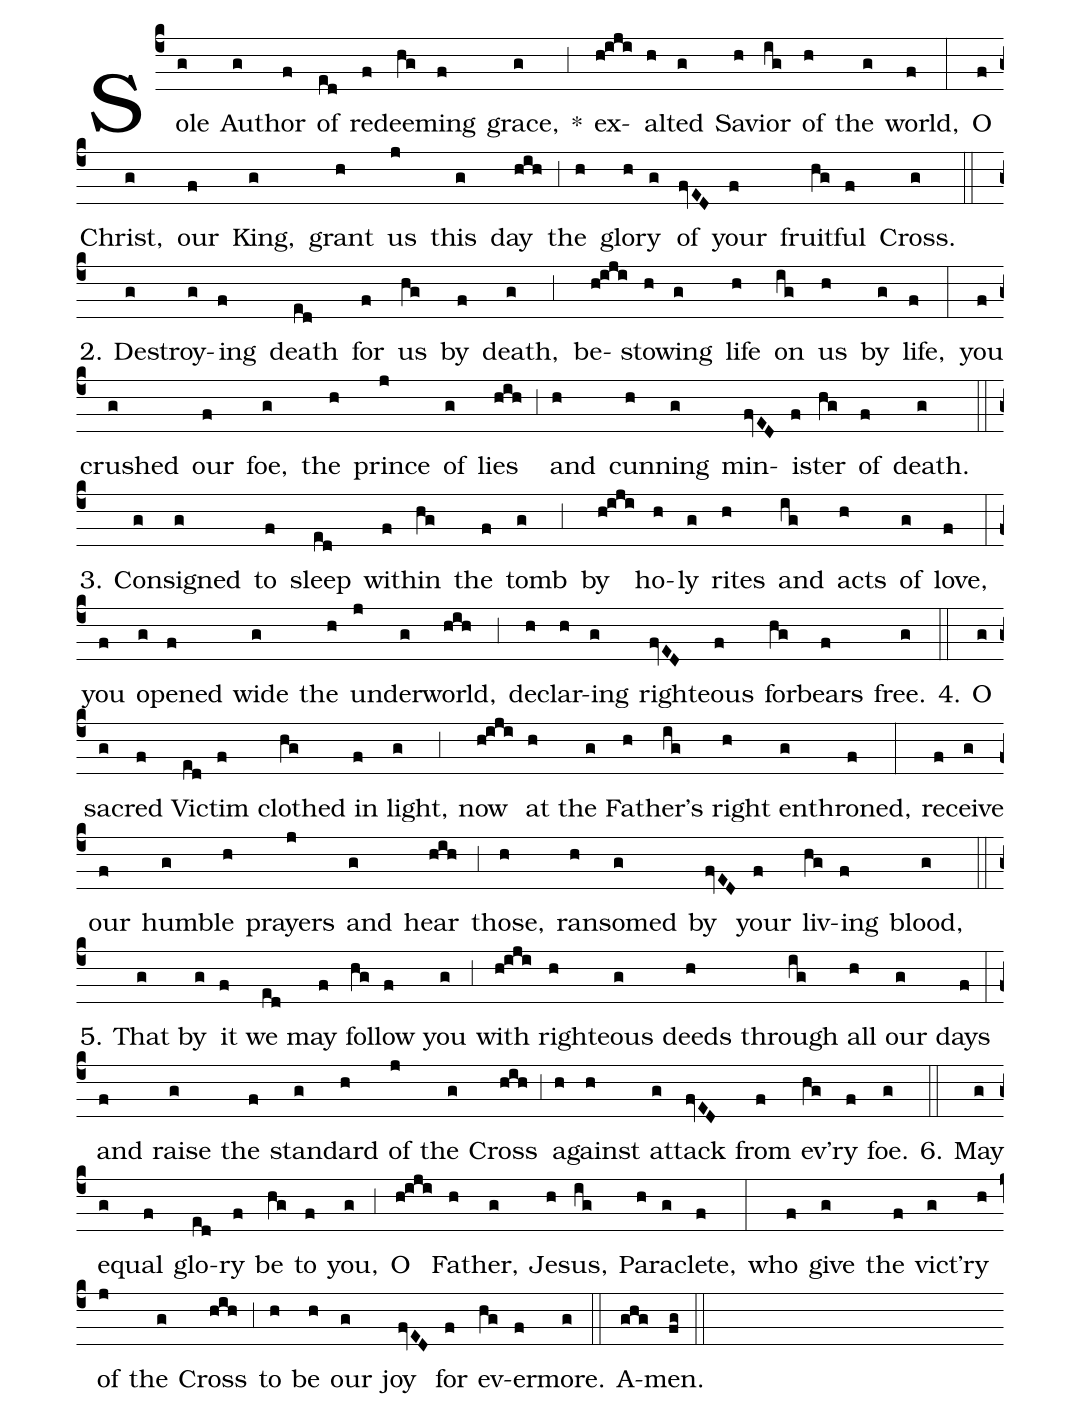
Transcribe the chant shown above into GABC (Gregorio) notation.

%%
(c4)Sole(g) Au(g)thor(f) of(ed) re(f)deem(hg)ing(f) grace,(g) *(,3)
ex(h!iji)alt(h)ed(g) Sav(h)ior(ig) of(h) the(g) world,(f) (:)
O(f) Christ,(g) our(f) King,(g) grant(h) us(j) this(g) day(hih) (,3)
the(h) glo(h)ry(g) of(fvED) your(f) fruit(hg)ful(f) Cross.(g) (::)

2. {De}(g)stroy(g)ing(f) death(ed) for(f) us(hg) by(f) death,(g) (,3)
be(h!iji)stow(h)ing(g) life(h) on(ig) us(h) by(g) life,(f) (:)
you(f) crushed(g) our(f) foe,(g) the(h) prince(j) of(g) lies(hih) (,3)
and(h) cun(h)ning(g) min(fvED)is(f)ter(hg) of(f) death.(g) (::)

3. {Con}(g)signed(g) to(f) sleep(ed) with(f)in(hg) the(f) tomb(g) (,3)
by(h!iji) ho(h)ly(g) rites(h) and(ig) acts(h) of(g) love,(f) (:)
you(f) o(g)pened(f) wide(g) the(h) un(j)der(g)world,(hih) (,3)
de(h)clar(h)ing(g) right(fvED)eous(f) for(hg)bears(f) free.(g) (::)

4. {O}(g) sa(g)cred(f) Vic(ed)tim(f) clothed(hg) in(f) light,(g) (,3)
now(h!iji) at(h) the(g) Fa(h)ther’s(ig) right(h) en(g)throned,(f) (:)
re(f)ceive(g) our(f) hum(g)ble(h) prayers(j) and(g) hear(hih) (,3)
those,(h) ran(h)somed(g) by(fvED) your(f) liv(hg)ing(f) blood,(g) (::)

5. {That}(g) by(g) it(f) we(ed) may(f) fol(hg)low(f) you(g) (,3)
with(h!iji) right(h)eous(g) deeds(h) through(ig) all(h) our(g) days(f) (:)
and(f) raise(g) the(f) stand(g)ard(h) of(j) the(g) Cross(hih) (,3)
a(h)gainst(h) at(g)tack(fvED) from(f) ev’(hg)ry(f) foe.(g) (::)

6. {May}(g) e(g)qual(f) glo(ed)ry(f) be(hg) to(f) you,(g) (,3)
O(h!iji) Fa(h)ther,(g) Je(h)sus,(ig) Par(h)a(g)clete,(f) (:)
who(f) give(g) the(f) vic(g)t’ry(h) of(j) the(g) Cross(hih) (,3)
to(h) be(h) our(g) joy(fvED) for(f) ev(hg)er(f)more.(g) (::)
A(ghg)men.(fg) (::)
